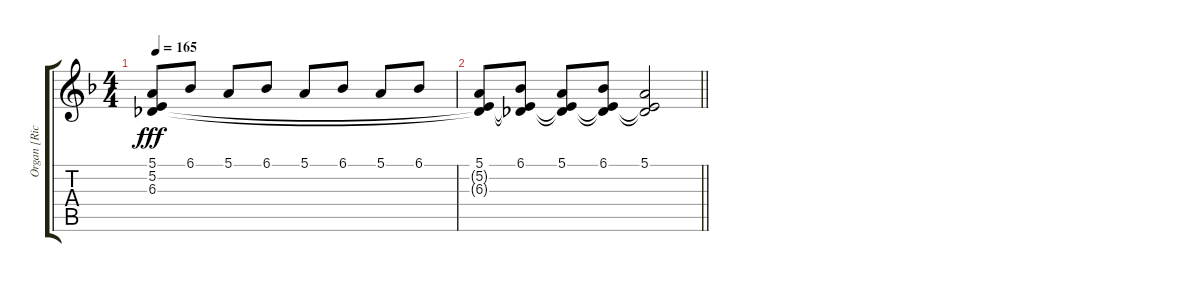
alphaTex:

\track ("Organ [Richard Wright]" "Organ [Ric") {instrument drawbarorgan}
\staff {score tabs}
\tuning (E4 B3 G3 D3 A2 E2) {hide}
\ts (4 4)
\tempo 165
\clef g2
\ks dminor
(5.1 5.2{t} 6.3{t}).8{dy fff} 6.1.8 5.1.8 6.1.8 5.1.8 6.1.8 5.1.8 6.1.8 |
\barLineRight lightlight
(5.1 5.2{t} 6.3{t}).8 (6.1 5.2{t} 6.3{t}).8 (5.1 5.2{t} 6.3{t}).8 (6.1 5.2{t} 6.3{t}).8 (5.1 5.2{t} 6.3{t}).2
